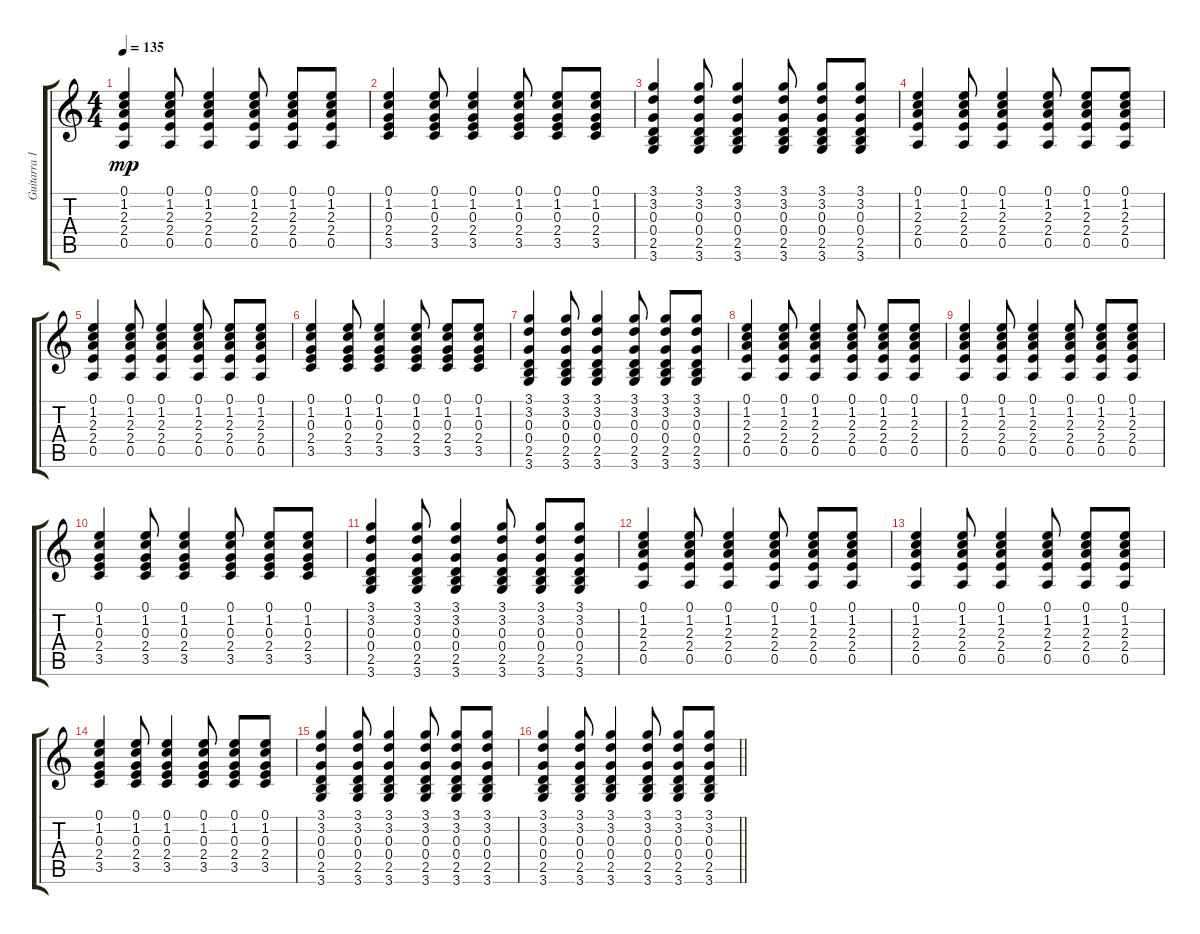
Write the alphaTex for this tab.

\track ("Guitarra 1" "Guitarra 1") {instrument acousticguitarsteel}
\staff {score tabs}
\tuning (E4 B3 G3 D3 A2 E2) {hide}
\ts (4 4)
\tempo 135
\clef g2
\ks c
(0.1 1.2 2.3 2.4 0.5).4{dy mp} (0.1 1.2 2.3 2.4 0.5).8 (0.1 1.2 2.3 2.4 0.5).4 (0.1 1.2 2.3 2.4 0.5).8 (0.1 1.2 2.3 2.4 0.5).8 (0.1 1.2 2.3 2.4 0.5).8 |
(0.1 1.2 0.3 2.4 3.5).4 (0.1 1.2 0.3 2.4 3.5).8 (0.1 1.2 0.3 2.4 3.5).4 (0.1 1.2 0.3 2.4 3.5).8 (0.1 1.2 0.3 2.4 3.5).8 (0.1 1.2 0.3 2.4 3.5).8 |
(3.1 3.2 0.3 0.4 2.5 3.6).4 (3.1 3.2 0.3 0.4 2.5 3.6).8 (3.1 3.2 0.3 0.4 2.5 3.6).4 (3.1 3.2 0.3 0.4 2.5 3.6).8 (3.1 3.2 0.3 0.4 2.5 3.6).8 (3.1 3.2 0.3 0.4 2.5 3.6).8 |
(0.1 1.2 2.3 2.4 0.5).4 (0.1 1.2 2.3 2.4 0.5).8 (0.1 1.2 2.3 2.4 0.5).4 (0.1 1.2 2.3 2.4 0.5).8 (0.1 1.2 2.3 2.4 0.5).8 (0.1 1.2 2.3 2.4 0.5).8 |
(0.1 1.2 2.3 2.4 0.5).4 (0.1 1.2 2.3 2.4 0.5).8 (0.1 1.2 2.3 2.4 0.5).4 (0.1 1.2 2.3 2.4 0.5).8 (0.1 1.2 2.3 2.4 0.5).8 (0.1 1.2 2.3 2.4 0.5).8 |
(0.1 1.2 0.3 2.4 3.5).4 (0.1 1.2 0.3 2.4 3.5).8 (0.1 1.2 0.3 2.4 3.5).4 (0.1 1.2 0.3 2.4 3.5).8 (0.1 1.2 0.3 2.4 3.5).8 (0.1 1.2 0.3 2.4 3.5).8 |
(3.1 3.2 0.3 0.4 2.5 3.6).4 (3.1 3.2 0.3 0.4 2.5 3.6).8 (3.1 3.2 0.3 0.4 2.5 3.6).4 (3.1 3.2 0.3 0.4 2.5 3.6).8 (3.1 3.2 0.3 0.4 2.5 3.6).8 (3.1 3.2 0.3 0.4 2.5 3.6).8 |
(0.1 1.2 2.3 2.4 0.5).4 (0.1 1.2 2.3 2.4 0.5).8 (0.1 1.2 2.3 2.4 0.5).4 (0.1 1.2 2.3 2.4 0.5).8 (0.1 1.2 2.3 2.4 0.5).8 (0.1 1.2 2.3 2.4 0.5).8 |
(0.1 1.2 2.3 2.4 0.5).4 (0.1 1.2 2.3 2.4 0.5).8 (0.1 1.2 2.3 2.4 0.5).4 (0.1 1.2 2.3 2.4 0.5).8 (0.1 1.2 2.3 2.4 0.5).8 (0.1 1.2 2.3 2.4 0.5).8 |
(0.1 1.2 0.3 2.4 3.5).4 (0.1 1.2 0.3 2.4 3.5).8 (0.1 1.2 0.3 2.4 3.5).4 (0.1 1.2 0.3 2.4 3.5).8 (0.1 1.2 0.3 2.4 3.5).8 (0.1 1.2 0.3 2.4 3.5).8 |
(3.1 3.2 0.3 0.4 2.5 3.6).4 (3.1 3.2 0.3 0.4 2.5 3.6).8 (3.1 3.2 0.3 0.4 2.5 3.6).4 (3.1 3.2 0.3 0.4 2.5 3.6).8 (3.1 3.2 0.3 0.4 2.5 3.6).8 (3.1 3.2 0.3 0.4 2.5 3.6).8 |
(0.1 1.2 2.3 2.4 0.5).4 (0.1 1.2 2.3 2.4 0.5).8 (0.1 1.2 2.3 2.4 0.5).4 (0.1 1.2 2.3 2.4 0.5).8 (0.1 1.2 2.3 2.4 0.5).8 (0.1 1.2 2.3 2.4 0.5).8 |
(0.1 1.2 2.3 2.4 0.5).4 (0.1 1.2 2.3 2.4 0.5).8 (0.1 1.2 2.3 2.4 0.5).4 (0.1 1.2 2.3 2.4 0.5).8 (0.1 1.2 2.3 2.4 0.5).8 (0.1 1.2 2.3 2.4 0.5).8 |
(0.1 1.2 0.3 2.4 3.5).4 (0.1 1.2 0.3 2.4 3.5).8 (0.1 1.2 0.3 2.4 3.5).4 (0.1 1.2 0.3 2.4 3.5).8 (0.1 1.2 0.3 2.4 3.5).8 (0.1 1.2 0.3 2.4 3.5).8 |
(3.1 3.2 0.3 0.4 2.5 3.6).4 (3.1 3.2 0.3 0.4 2.5 3.6).8 (3.1 3.2 0.3 0.4 2.5 3.6).4 (3.1 3.2 0.3 0.4 2.5 3.6).8 (3.1 3.2 0.3 0.4 2.5 3.6).8 (3.1 3.2 0.3 0.4 2.5 3.6).8 |
\barLineRight lightlight
(3.1 3.2 0.3 0.4 2.5 3.6).4 (3.1 3.2 0.3 0.4 2.5 3.6).8 (3.1 3.2 0.3 0.4 2.5 3.6).4 (3.1 3.2 0.3 0.4 2.5 3.6).8 (3.1 3.2 0.3 0.4 2.5 3.6).8 (3.1 3.2 0.3 0.4 2.5 3.6).8
